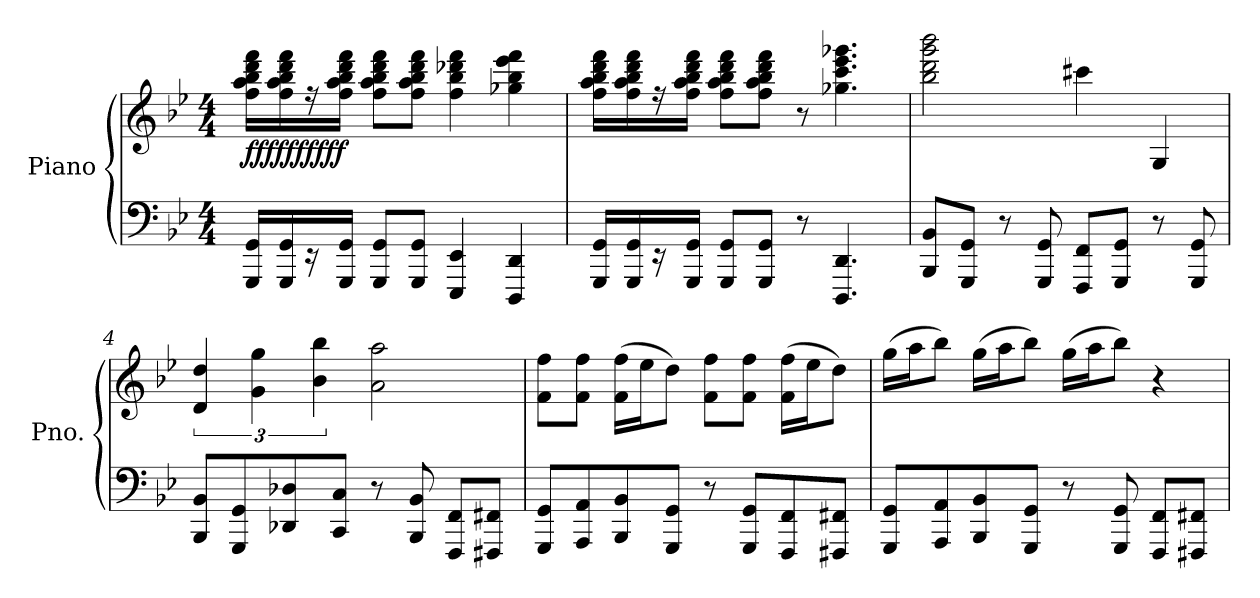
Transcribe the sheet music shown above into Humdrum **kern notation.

**kern	**kern	**dynam
*part1	*part1	*part1
*staff2	*staff1	*staff1/2
*I"Piano	*	*
*I'Pno.	*	*
*clefF4	*clefG2	*
*k[b-e-]	*k[b-e-]	*
*M4/4	*M4/4	*
*MM146	*MM146	*
=1	=1	=1
!	!	!LO:DY:b
!	!	!LO:DY:n=1:b
!	!	!LO:DY:n=2:b
!	!	!LO:DY:n=3:b
!	!	!LO:DY:n=4:b
16GGG/ 16GG/LL	16ff\ 16aa\ 16bb-\ 16ddd\ 16fff\LL	ff ff ff ff ff
16GGG/ 16GG/	16ff\ 16aa\ 16bb-\ 16ddd\ 16fff\	.
16r	16rff	.
16GGG/ 16GG/JJ	16ff\ 16aa\ 16bb-\ 16ddd\ 16fff\JJ	.
8GGG/ 8GG/L	8ff\ 8aa\ 8bb-\ 8ddd\ 8fff\L	.
8GGG/ 8GG/J	8ff\ 8aa\ 8bb-\ 8ddd\ 8fff\J	.
4EEE-/ 4EE-/	4ff\ 4bb-\ 4ddd-X\ 4fff\	.
4DDD/ 4DD/	4gg-X\ 4bb-\ 4eee-\ 4fff\	.
=2	=2	=2
16GGG/ 16GG/LL	16ff\ 16aa\ 16bb-\ 16ddd\ 16fff\LL	.
16GGG/ 16GG/	16ff\ 16aa\ 16bb-\ 16ddd\ 16fff\	.
16r	16rff	.
16GGG/ 16GG/JJ	16ff\ 16aa\ 16bb-\ 16ddd\ 16fff\JJ	.
8GGG/ 8GG/L	8ff\ 8aa\ 8bb-\ 8ddd\ 8fff\L	.
8GGG/ 8GG/J	8ff\ 8aa\ 8bb-\ 8ddd\ 8fff\J	.
8r	8r	.
4.DDD/ 4.DD/	4.gg-X\ 4.ccc\ 4.eee-\ 4.ggg-X\	.
=3	=3	=3
8BBB-/ 8BB-/L	2bb-\ 2ddd\ 2ggg\ 2bbb-\	.
8GGG/ 8GG/J	.	.
8r	.	.
8GGG/ 8GG/	.	.
8FFF/ 8FF/L	4ccc#X\	.
8GGG/ 8GG/J	.	.
8r	4G/	.
8GGG/ 8GG/	.	.
!!LO:LB:g=z
=4	=4	=4
8BBB-/ 8BB-/L	6d/ 6dd/	.
8GGG/ 8GG/	.	.
.	6g\ 6gg\	.
8DD-X/ 8D-X/	.	.
.	6b-\ 6bb-\	.
8CC/ 8C/J	.	.
8r	2a\ 2aa\	.
8BBB-/ 8BB-/	.	.
8FFF/ 8FF/L	.	.
8FFF#X/ 8FF#X/J	.	.
=5	=5	=5
8GGG/ 8GG/L	8f\ 8ff\L	.
8AAA/ 8AA/	8f\ 8ff\J	.
8BBB-/ 8BB-/	(16f\ 16ff\LL	.
.	16ee-\J	.
8GGG/ 8GG/J	8dd\J)	.
8r	8f\ 8ff\L	.
8GGG/ 8GG/L	8f\ 8ff\J	.
8FFF/ 8FF/	(16f\ 16ff\LL	.
.	16ee-\J	.
8FFF#X/ 8FF#X/J	8dd\J)	.
=6	=6	=6
8GGG/ 8GG/L	(16gg\LL	.
.	16aa\J	.
8AAA/ 8AA/	8bb-\J)	.
8BBB-/ 8BB-/	(16gg\LL	.
.	16aa\J	.
8GGG/ 8GG/J	8bb-\J)	.
8r	(16gg\LL	.
.	16aa\J	.
8GGG/ 8GG/	8bb-\J)	.
8FFF/ 8FF/L	4r	.
8FFF#X/ 8FF#X/J	.	.
=	=	=
*-	*-	*-
